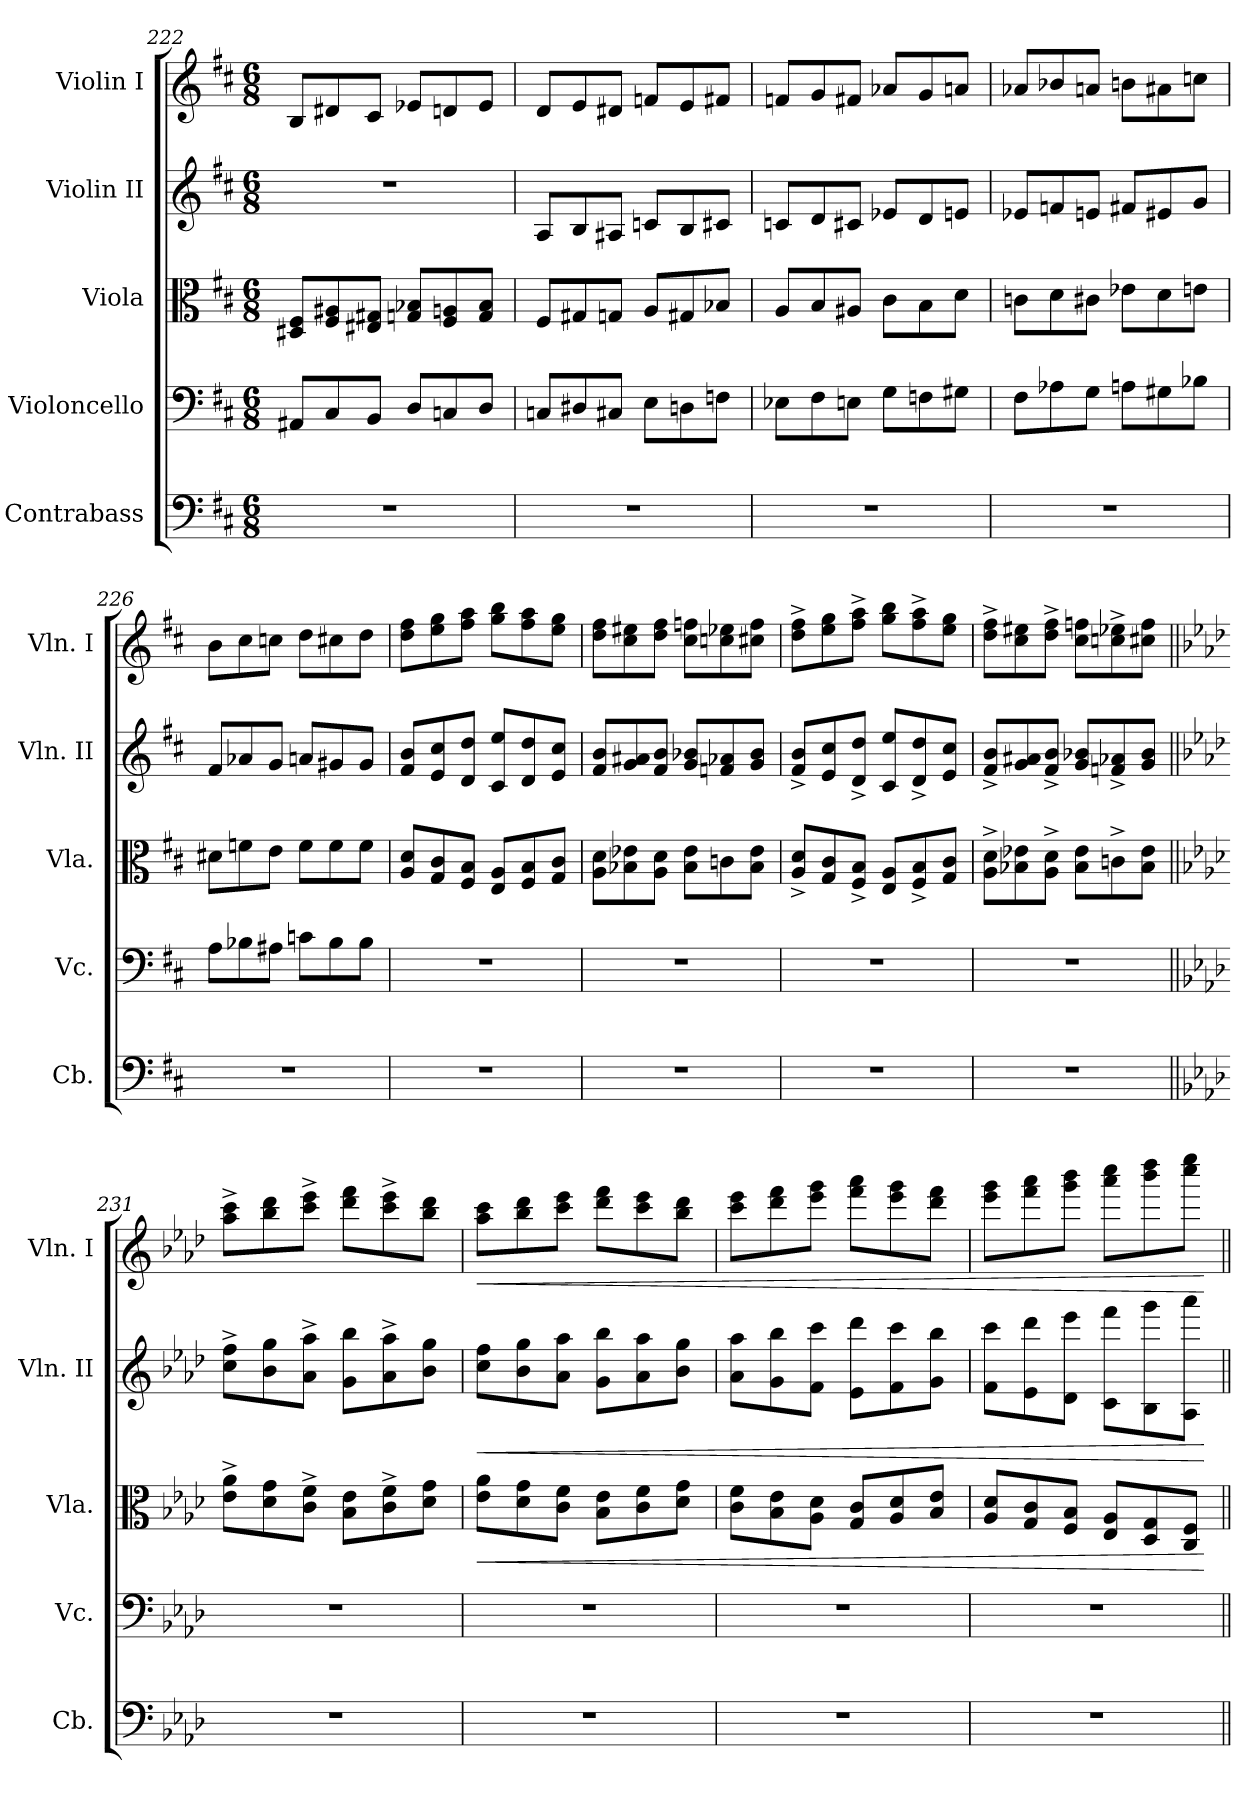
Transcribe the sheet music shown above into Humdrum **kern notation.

**kern	**kern	**kern	**dynam	**kern	**dynam	**kern	**dynam
*part5	*part4	*part3	*part3	*part2	*part2	*part1	*part1
*staff5	*staff4	*staff3	*staff3	*staff2	*staff2	*staff1	*staff1
*I"Contrabass	*I"Violoncello	*I"Viola	*	*I"Violin II	*	*I"Violin I	*
*I'Cb.	*I'Vc.	*I'Vla.	*	*I'Vln. II	*	*I'Vln. I	*
*clefF4	*clefF4	*clefC3	*	*clefG2	*	*clefG2	*
*ITrd7c12	*	*	*	*	*	*	*
*k[f#c#]	*k[f#c#]	*k[f#c#]	*	*k[f#c#]	*	*k[f#c#]	*
*M6/8	*M6/8	*M6/8	*	*M6/8	*	*M6/8	*
=222	=222	=222	=222	=222	=222	=222	=222
2.r	8AA#X/L	8D#X/ 8F#/L	.	2.r	.	8B/L	.
.	8C#/	8F#/ 8A#X/	.	.	.	8d#X/	.
.	8BB/J	8E#X/ 8G#X/J	.	.	.	8c#/J	.
.	8D/L	8Gn/ 8B-X/L	.	.	.	8e-X/L	.
.	8Cn/	8F#/ 8An/	.	.	.	8dn/	.
.	8D/J	8G/ 8B-/J	.	.	.	8e-/J	.
=223	=223	=223	=223	=223	=223	=223	=223
2.r	8Cn/L	8F#/L	.	8A/L	.	8d/L	.
.	8D#X/	8G#X/	.	8B/	.	8e/	.
.	8C#X/J	8Gn/J	.	8A#X/J	.	8d#X/J	.
.	8E\L	8A/L	.	8cn/L	.	8fn/L	.
.	8Dn\	8G#X/	.	8B/	.	8e/	.
.	8Fn\J	8B-X/J	.	8c#X/J	.	8f#X/J	.
!!LO:PB:g=z
=224	=224	=224	=224	=224	=224	=224	=224
2.r	8E-X\L	8A/L	.	8cn/L	.	8fn/L	.
.	8F#\	8B/	.	8d/	.	8g/	.
.	8En\J	8A#X/J	.	8c#X/J	.	8f#X/J	.
.	8G\L	8c#\L	.	8e-X/L	.	8a-X/L	.
.	8Fn\	8B\	.	8d/	.	8g/	.
.	8G#X\J	8d\J	.	8en/J	.	8an/J	.
=225	=225	=225	=225	=225	=225	=225	=225
2.r	8F#\L	8cn\L	.	8e-X/L	.	8a-X/L	.
.	8A-X\	8d\	.	8fn/	.	8b-X/	.
.	8G\J	8c#X\J	.	8en/J	.	8an/J	.
.	8An\L	8e-X\L	.	8f#X/L	.	8bn\L	.
.	8G#X\	8d\	.	8e#X/	.	8a#X\	.
.	8B-X\J	8en\J	.	8g/J	.	8ccn\J	.
=226	=226	=226	=226	=226	=226	=226	=226
2.r	8A\L	8d#X\L	.	8f#/L	.	8b\L	.
.	8B-X\	8fn\	.	8a-X/	.	8cc#\	.
.	8A#X\J	8e\J	.	8g/J	.	8ccn\J	.
.	8cn\L	8f\L	.	8an/L	.	8dd\L	.
.	8B-\	8f\	.	8g#X/	.	8cc#X\	.
.	8B-\J	8f\J	.	8g#/J	.	8dd\J	.
=227	=227	=227	=227	=227	=227	=227	=227
2.r	2.r	8A/ 8d/L	.	8f#/ 8b/L	.	8dd\ 8ff#\L	.
.	.	8G/ 8c#/	.	8e/ 8cc#/	.	8ee\ 8gg\	.
.	.	8F#/ 8B/J	.	8d/ 8dd/J	.	8ff#\ 8aa\J	.
.	.	8E/ 8A/L	.	8c#/ 8ee/L	.	8gg\ 8bb\L	.
.	.	8F#/ 8B/	.	8d/ 8dd/	.	8ff#\ 8aa\	.
.	.	8G/ 8c#/J	.	8e/ 8cc#/J	.	8ee\ 8gg\J	.
!!LO:LB:g=z
=228	=228	=228	=228	=228	=228	=228	=228
2.r	2.r	8A\ 8d\L	.	8f#/ 8b/L	.	8dd\ 8ff#\L	.
.	.	8B-X\ 8e-X\	.	8g/ 8a#X/	.	8cc#\ 8ee#X\	.
.	.	8A\ 8d\J	.	8f#/ 8b/J	.	8dd\ 8ff#\J	.
.	.	8B-\ 8e-\L	.	8g/ 8b-X/L	.	8cc#\ 8ffn\L	.
.	.	8cn\	.	8fn/ 8a-X/	.	8ccn\ 8ee-X\	.
.	.	8B-\ 8e-\J	.	8g/ 8b-/J	.	8cc#X\ 8ff\J	.
=229	=229	=229	=229	=229	=229	=229	=229
2.r	2.r	8A/^ 8d/^L	.	8f#/^ 8b/^L	.	8dd\^ 8ff#\^L	.
.	.	8G/ 8c#/	.	8e/ 8cc#/	.	8ee\ 8gg\	.
.	.	8F#/^ 8B/^J	.	8d/^ 8dd/^J	.	8ff#\^ 8aa\^J	.
.	.	8E/ 8A/L	.	8c#/ 8ee/L	.	8gg\ 8bb\L	.
.	.	8F#/^ 8B/^	.	8d/^ 8dd/^	.	8ff#\^ 8aa\^	.
.	.	8G/ 8c#/J	.	8e/ 8cc#/J	.	8ee\ 8gg\J	.
=230	=230	=230	=230	=230	=230	=230	=230
2.r	2.r	8A\^ 8d\^L	.	8f#/^ 8b/^L	.	8dd\^ 8ff#\^L	.
.	.	8B-X\ 8e-X\	.	8g/ 8a#X/	.	8cc#\ 8ee#X\	.
.	.	8A\^ 8d\^J	.	8f#/^ 8b/^J	.	8dd\^ 8ff#\^J	.
.	.	8B-\ 8e-\L	.	8g/ 8b-X/L	.	8cc#\ 8ffn\L	.
.	.	8cn^\	.	8fn/^ 8a-X/^	.	8ccn\^ 8ee-X\^	.
.	.	8B-\ 8e-\J	.	8g/ 8b-/J	.	8cc#X\ 8ff\J	.
=231||	=231||	=231||	=231||	=231||	=231||	=231||	=231||
*k[b-e-a-d-]	*k[b-e-a-d-]	*k[b-e-a-d-]	*	*k[b-e-a-d-]	*	*k[b-e-a-d-]	*
2.r	2.r	8e-\^ 8a-\^L	.	8cc\^ 8ff\^L	.	8aa-\^ 8ccc\^L	.
.	.	8d-\ 8g\	.	8b-\ 8gg\	.	8bb-\ 8ddd-\	.
.	.	8c\^ 8f\^J	.	8a-\^ 8aa-\^J	.	8ccc\^ 8eee-\^J	.
.	.	8B-\ 8e-\L	.	8g\ 8bb-\L	.	8ddd-\ 8fff\L	.
.	.	8c\^ 8f\^	.	8a-\^ 8aa-\^	.	8ccc\^ 8eee-\^	.
.	.	8d-\ 8g\J	.	8b-\ 8gg\J	.	8bb-\ 8ddd-\J	.
!!LO:PB:g=z
=232	=232	=232	=232	=232	=232	=232	=232
!	!	!	!LO:HP:b	!	!LO:HP:b	!	!LO:HP:b
2.r	2.r	8e-\ 8a-\L	<	8cc\ 8ff\L	<	8aa-\ 8ccc\L	<
.	.	8d-\ 8g\	.	8b-\ 8gg\	.	8bb-\ 8ddd-\	.
.	.	8c\ 8f\J	.	8a-\ 8aa-\J	.	8ccc\ 8eee-\J	.
.	.	8B-\ 8e-\L	.	8g\ 8bb-\L	.	8ddd-\ 8fff\L	.
.	.	8c\ 8f\	.	8a-\ 8aa-\	.	8ccc\ 8eee-\	.
.	.	8d-\ 8g\J	.	8b-\ 8gg\J	.	8bb-\ 8ddd-\J	.
=233	=233	=233	=233	=233	=233	=233	=233
2.r	2.r	8c\ 8f\L	.	8a-\ 8aa-\L	.	8ccc\ 8eee-\L	.
.	.	8B-\ 8e-\	.	8g\ 8bb-\	.	8ddd-\ 8fff\	.
.	.	8A-\ 8d-\J	.	8f\ 8ccc\J	.	8eee-\ 8ggg\J	.
.	.	8G/ 8c/L	.	8e-\ 8ddd-\L	.	8fff\ 8aaa-\L	.
.	.	8A-/ 8d-/	.	8f\ 8ccc\	.	8eee-\ 8ggg\	.
.	.	8B-/ 8e-/J	.	8g\ 8bb-\J	.	8ddd-\ 8fff\J	.
=234	=234	=234	=234	=234	=234	=234	=234
2.r	2.r	8A-/ 8d-/L	.	8f\ 8ccc\L	.	8eee-\ 8ggg\L	.
.	.	8G/ 8c/	.	8e-\ 8ddd-\	.	8fff\ 8aaa-\	.
.	.	8F/ 8B-/J	.	8d-\ 8eee-\J	.	8ggg\ 8bbb-\J	.
.	.	8E-/ 8A-/L	.	8c\ 8fff\L	.	8aaa-\ 8cccc\L	.
.	.	8D-/ 8G/	.	8B-\ 8ggg\	.	8bbb-\ 8dddd-\	.
.	.	8C/ 8F/J	.	8A-\ 8aaa-\J	.	8cccc\ 8eeee-\J	.
.	.	.	[	.	[	.	[
=||	=||	=||	=||	=||	=||	=||	=||
*-	*-	*-	*-	*-	*-	*-	*-
